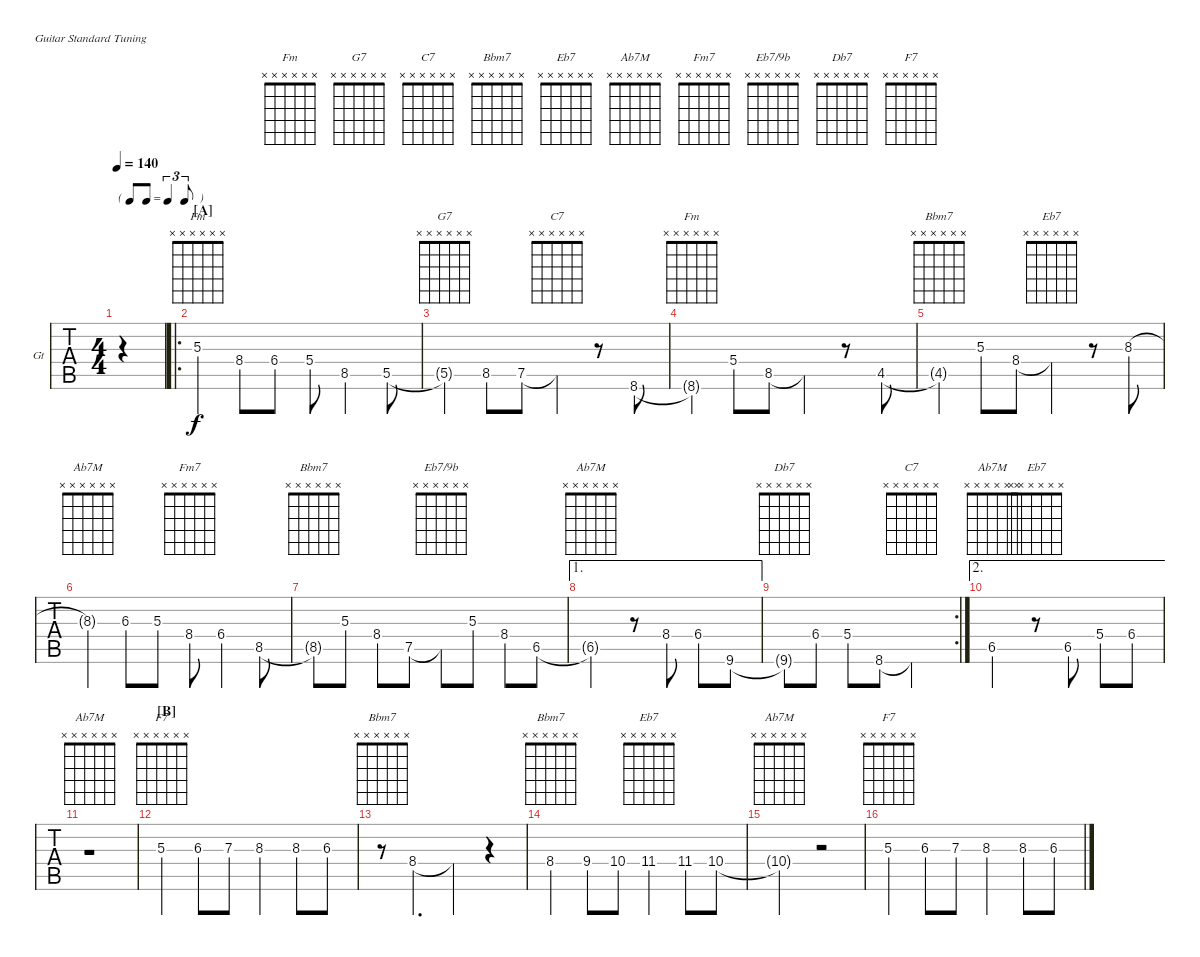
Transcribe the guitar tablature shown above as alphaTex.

\defaultSystemsLayout 4
\bracketExtendMode nobrackets
\firstSystemTrackNameOrientation horizontal
\otherSystemsTrackNameOrientation horizontal
\chordDiagramsInScore
\track ("Guitar" "Gt") {instrument acousticguitarsteel}
\staff {tabs}
\tuning (E4 B3 G3 D3 A2 E2)
\chord ("Fm" x x x x x x)
\chord ("G7" x x x x x x)
\chord ("C7" x x x x x x)
\chord ("Bbm7" x x x x x x)
\chord ("Eb7" x x x x x x)
\chord ("Ab7M" x x x x x x)
\chord ("Fm7" x x x x x x)
\chord ("Eb7/9b" x x x x x x)
\chord ("Db7" x x x x x x)
\chord ("F7" x x x x x x)
\ts (4 4)
\tf triplet8th
\tempo 140
\clef g2
\ks ab
|
\ro
\section ("A" "")
5.3.4{ch "Fm"} 8.4.8 6.4.8 5.4.8 8.5.4 5.5.8 |
5.5{t}.4{ch "G7"} 8.5.8 7.5.8 7.5{t}.4{ch "C7"} r.8 8.6.8 |
8.6{t}.4{ch "Fm"} 5.4.8 8.5.8 8.5{t}.4 r.8 4.5.8 |
4.5{t}.4{ch "Bbm7"} 5.3.8 8.4.8 8.4{t}.4{ch "Eb7"} r.8 8.3.8 |
8.3{t}.4{ch "Ab7M"} 6.3.8 5.3.8 8.4.8{ch "Fm7"} 6.4.4 8.5.8 |
8.5{t}.8{ch "Bbm7"} 5.3.8 8.4.8 7.5.8 7.5{t}.8{ch "Eb7/9b"} 5.3.8 8.4.8 6.5.8 |
\ae 1
6.5{t}.2{ch "Ab7M"} r.8 8.4.8 6.4.8 9.6.8 |
\rc 2
9.6{t}.8{ch "Db7"} 6.4.8 5.4.8 8.6.8 8.6{t}.2{ch "C7"} |
\ae 2
6.5.2{ch "Ab7M"} r.8{ch "Eb7"} 6.5.8 5.4.8 6.4.8 |
r.1{ch "Ab7M"} |
\section ("B" "")
5.3.4{ch "F7"} 6.3.8 7.3.8 8.3.4 8.3.8 6.3.8 |
r.8{ch "Bbm7"} 8.4.4{d} 8.4{t}.4 r.4 |
8.4.4{ch "Bbm7"} 9.4.8 10.4.8 11.4.4{ch "Eb7"} 11.4.8 10.4.8 |
10.4{t}.2{ch "Ab7M"} r.2 |
5.3.4{ch "F7"} 6.3.8 7.3.8 8.3.4 8.3.8 6.3.8
